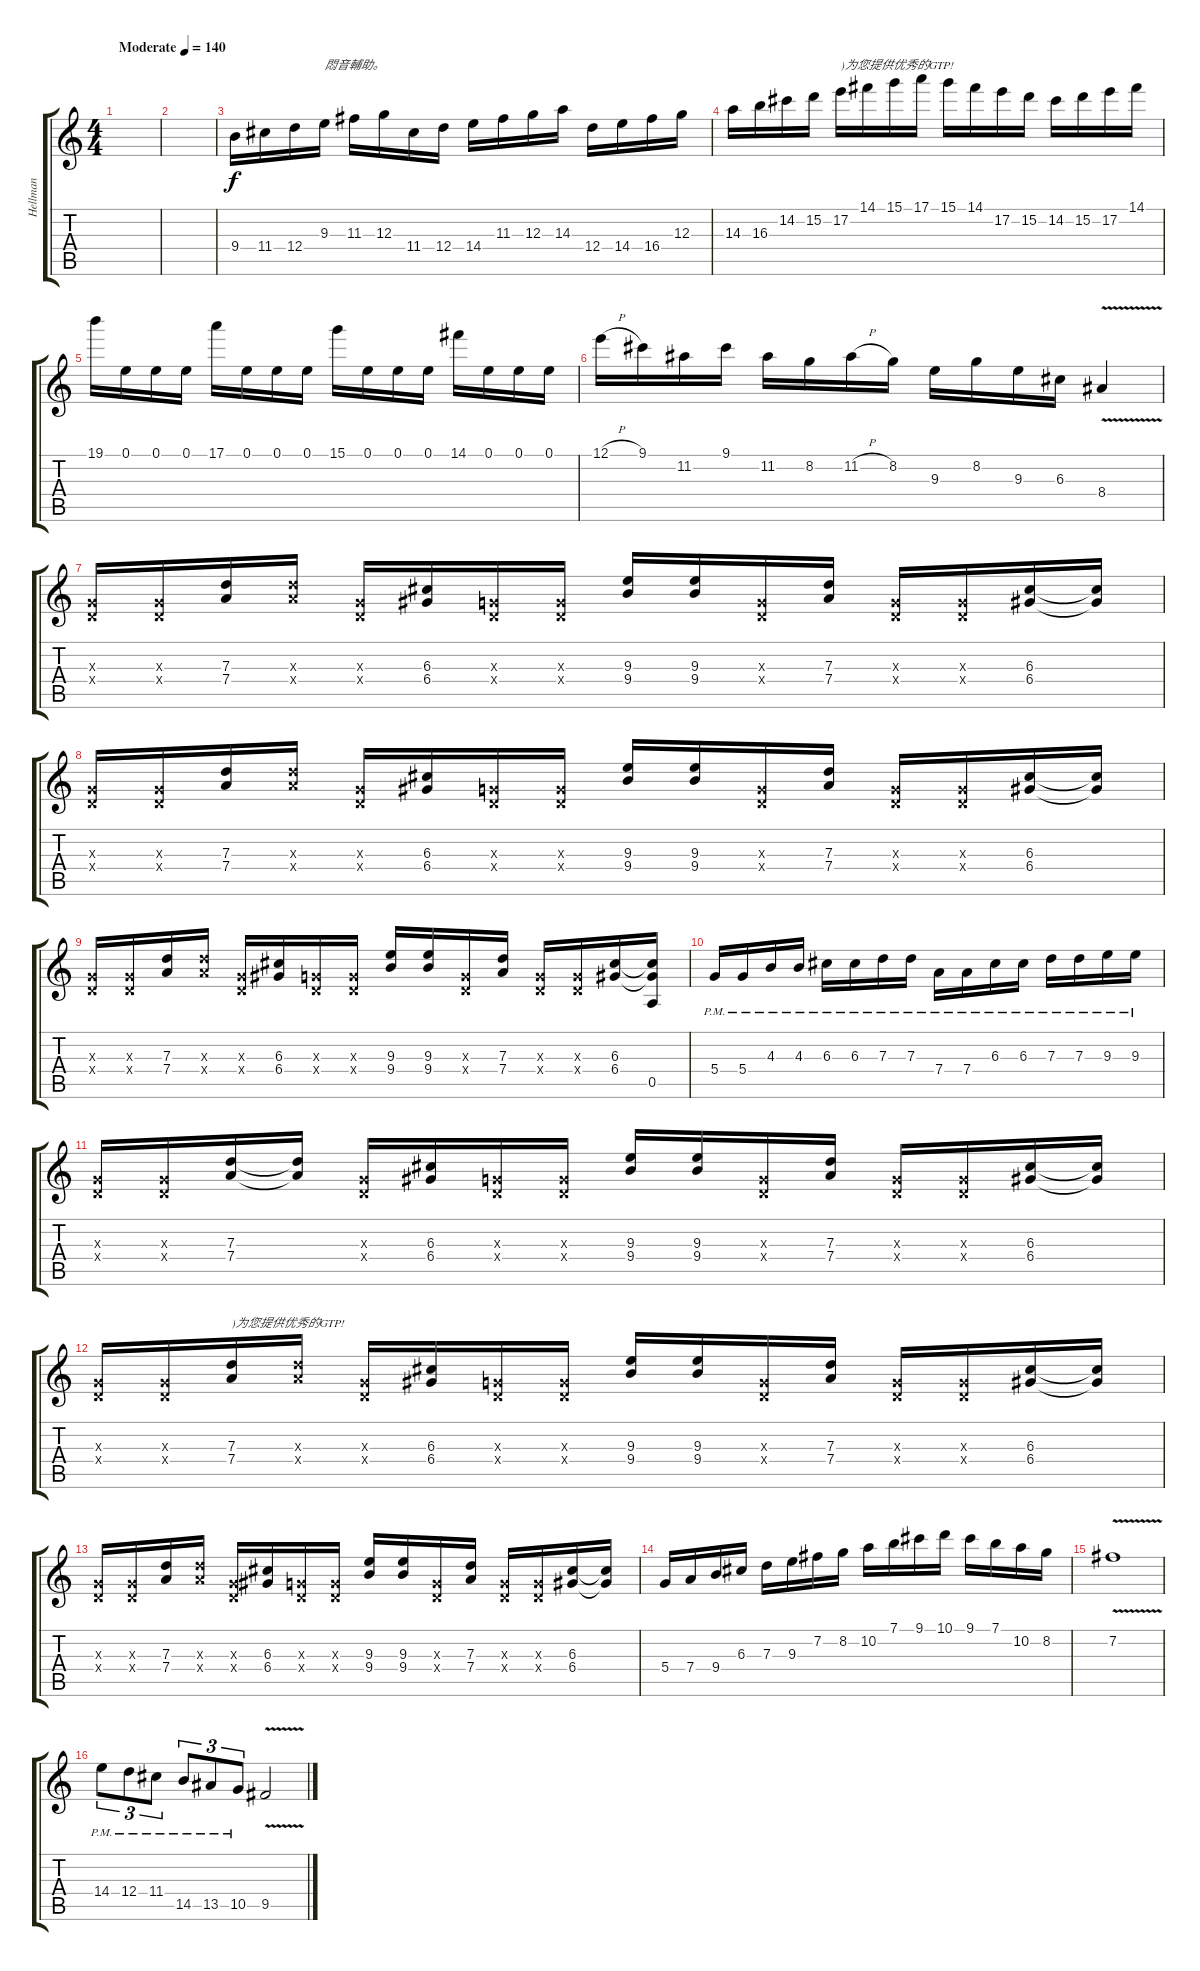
\track ("Hellman" "Hellman") {instrument overdrivenguitar}
\staff {score tabs}
\tuning (E4 B3 G3 D3 A2 E2) {hide}
\ts (4 4)
\tempo (140 "Moderate")
\clef g2
\ks c
|
|
9.4.16 11.4.16 12.4.16 9.3.16{txt "悶音輔助。"} 11.3.16 12.3.16 11.4.16 12.4.16 14.4.16 11.3.16 12.3.16 14.3.16 12.4.16 14.4.16 16.4.16 12.3.16 |
14.3.16 16.3.16 14.2.16 15.2.16 17.2.16{txt ")为您提供优秀的GTP!"} 14.1.16 15.1.16 17.1.16 15.1.16 14.1.16 17.2.16 15.2.16 14.2.16 15.2.16 17.2.16 14.1.16 |
19.1.16 0.1.16 0.1.16 0.1.16 17.1.16 0.1.16 0.1.16 0.1.16 15.1.16 0.1.16 0.1.16 0.1.16 14.1.16 0.1.16 0.1.16 0.1.16 |
12.1{h}.16 9.1.16 11.2.16 9.1.16 11.2.16 8.2.16 11.2{h}.16 8.2.16 9.3.16 8.2.16 9.3.16 6.3.16 8.4{v}.4 |
(0.3{x} 0.4{x}).16 (0.3{x} 0.4{x}).16 (7.3 7.4).16 (7.3{x} 7.4{x}).16 (0.3{x} 0.4{x}).16 (6.3 6.4).16 (0.3{x} 0.4{x}).16 (0.3{x} 0.4{x}).16 (9.3 9.4).16 (9.3 9.4).16 (0.3{x} 0.4{x}).16 (7.3 7.4).16 (0.3{x} 0.4{x}).16 (0.3{x} 0.4{x}).16 (6.3 6.4).16 (6.3{t} 6.4{t}).16 |
(0.3{x} 0.4{x}).16 (0.3{x} 0.4{x}).16 (7.3 7.4).16 (7.3{x} 7.4{x}).16 (0.3{x} 0.4{x}).16 (6.3 6.4).16 (0.3{x} 0.4{x}).16 (0.3{x} 0.4{x}).16 (9.3 9.4).16 (9.3 9.4).16 (0.3{x} 0.4{x}).16 (7.3 7.4).16 (0.3{x} 0.4{x}).16 (0.3{x} 0.4{x}).16 (6.3 6.4).16 (6.3{t} 6.4{t}).16 |
(0.3{x} 0.4{x}).16 (0.3{x} 0.4{x}).16 (7.3 7.4).16 (7.3{x} 7.4{x}).16 (0.3{x} 0.4{x}).16 (6.3 6.4).16 (0.3{x} 0.4{x}).16 (0.3{x} 0.4{x}).16 (9.3 9.4).16 (9.3 9.4).16 (0.3{x} 0.4{x}).16 (7.3 7.4).16 (0.3{x} 0.4{x}).16 (0.3{x} 0.4{x}).16 (6.3 6.4).16 (6.3{t} 6.4{t} 0.5).16 |
5.4{pm}.16 5.4{pm}.16 4.3{pm}.16 4.3{pm}.16 6.3{pm}.16 6.3{pm}.16 7.3{pm}.16 7.3{pm}.16 7.4{pm}.16 7.4{pm}.16 6.3{pm}.16 6.3{pm}.16 7.3{pm}.16 7.3{pm}.16 9.3{pm}.16 9.3{pm}.16 |
(0.3{x} 0.4{x}).16 (0.3{x} 0.4{x}).16 (7.3 7.4).16 (7.3{t} 7.4{t}).16 (0.3{x} 0.4{x}).16 (6.3 6.4).16 (0.3{x} 0.4{x}).16 (0.3{x} 0.4{x}).16 (9.3 9.4).16 (9.3 9.4).16 (0.3{x} 0.4{x}).16 (7.3 7.4).16 (0.3{x} 0.4{x}).16 (0.3{x} 0.4{x}).16 (6.3 6.4).16 (6.3{t} 6.4{t}).16 |
(0.3{x} 0.4{x}).16 (0.3{x} 0.4{x}).16 (7.3 7.4).16{txt ")为您提供优秀的GTP!"} (7.3{x} 7.4{x}).16 (0.3{x} 0.4{x}).16 (6.3 6.4).16 (0.3{x} 0.4{x}).16 (0.3{x} 0.4{x}).16 (9.3 9.4).16 (9.3 9.4).16 (0.3{x} 0.4{x}).16 (7.3 7.4).16 (0.3{x} 0.4{x}).16 (0.3{x} 0.4{x}).16 (6.3 6.4).16 (6.3{t} 6.4{t}).16 |
(0.3{x} 0.4{x}).16 (0.3{x} 0.4{x}).16 (7.3 7.4).16 (7.3{x} 7.4{x}).16 (0.3{x} 0.4{x}).16 (6.3 6.4).16 (0.3{x} 0.4{x}).16 (0.3{x} 0.4{x}).16 (9.3 9.4).16 (9.3 9.4).16 (0.3{x} 0.4{x}).16 (7.3 7.4).16 (0.3{x} 0.4{x}).16 (0.3{x} 0.4{x}).16 (6.3 6.4).16 (6.3{t} 6.4{t}).16 |
5.4.16 7.4.16 9.4.16 6.3.16 7.3.16 9.3.16 7.2.16 8.2.16 10.2.16 7.1.16 9.1.16 10.1.16 9.1.16 7.1.16 10.2.16 8.2.16 |
7.2{v}.1 |
14.4{pm}.8{tu (3 2)} 12.4{pm}.8{tu (3 2)} 11.4{pm}.8{tu (3 2)} 14.5{pm}.8{tu (3 2)} 13.5{pm}.8{tu (3 2)} 10.5{pm}.8{tu (3 2)} 9.5{v}.2
